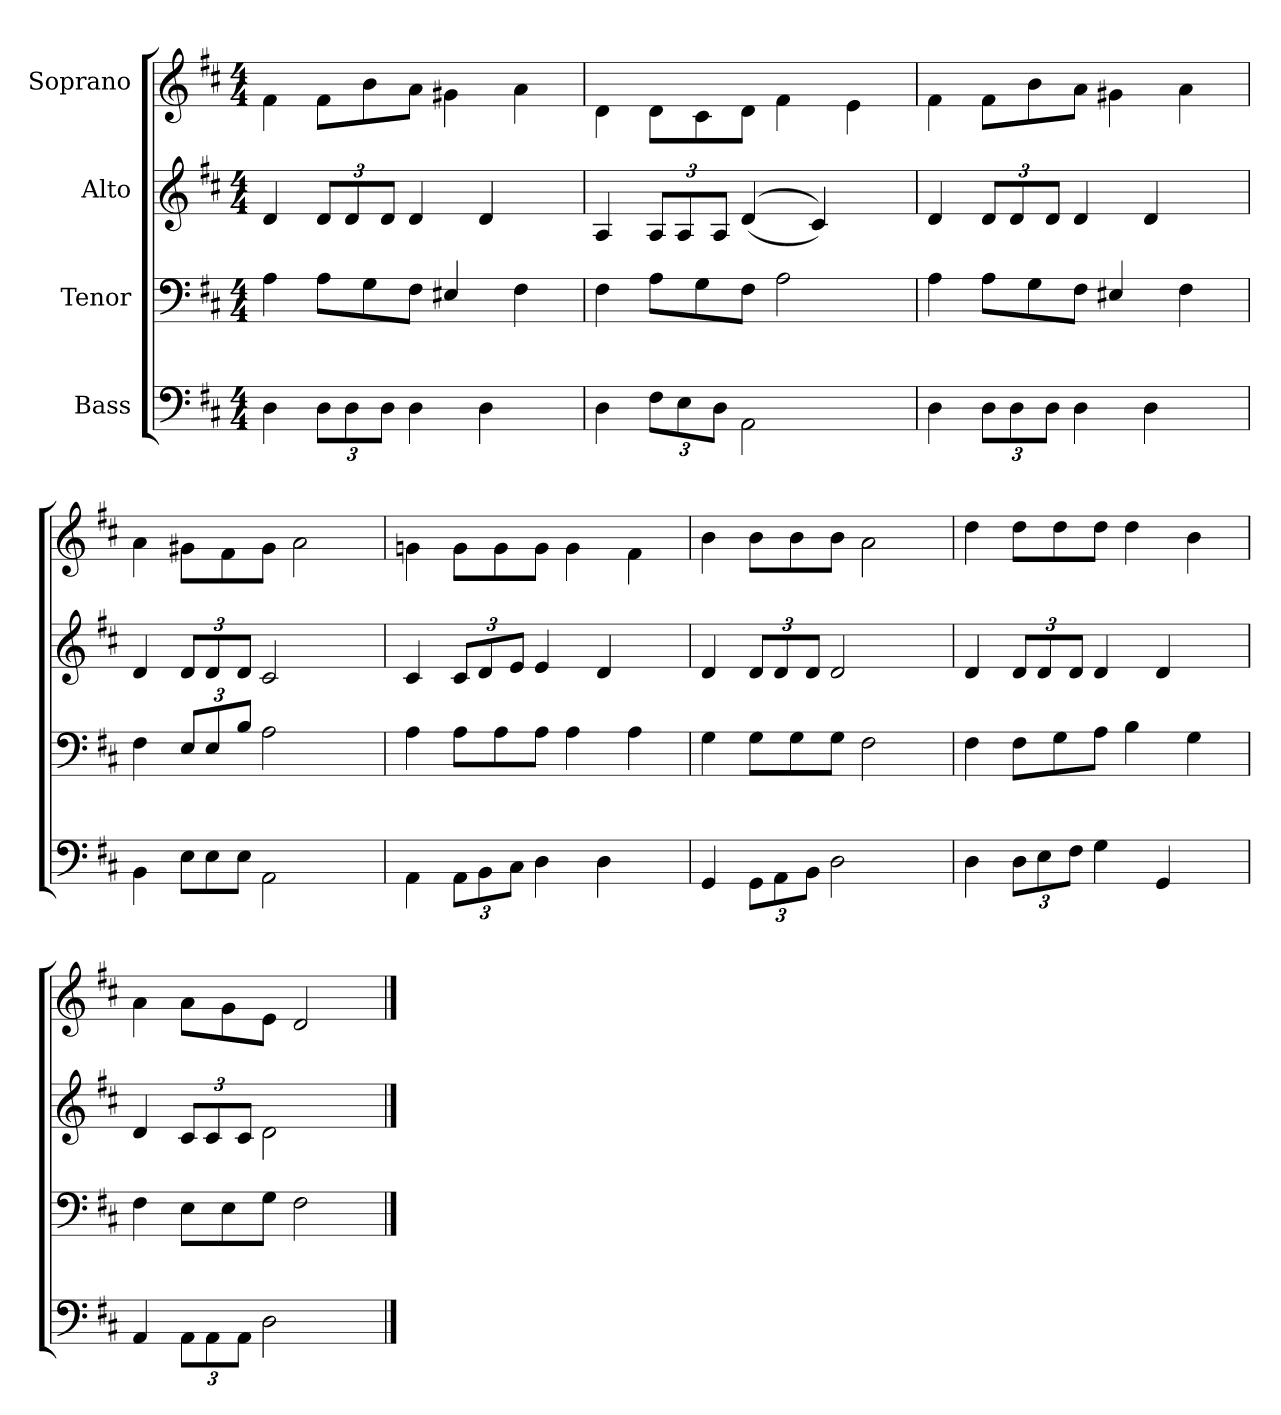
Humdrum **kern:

**kern	**kern	**kern	**kern
*part4	*part3	*part2	*part1
*staff4	*staff3	*staff2	*staff1
*I"Bass	*I"Tenor	*I"Alto	*I"Soprano
*clefF4	*clefF4	*clefG2	*clefG2
*k[f#c#]	*k[f#c#]	*k[f#c#]	*k[f#c#]
*D:	*D:	*D:	*D:
*M4/4	*M4/4	*M4/4	*M4/4
=	=	=	=
4D\	4A\	4d/	4f#\
*Xbrackettup	*	*Xbrackettup	*
12D\L	8A\L	12d/L	8f#\L
12D\	.	12d/	.
.	8G\	.	8b\
12D\J	.	12d/J	.
4D\	8F#\J	4d/	8a\J
.	4E#X/	.	4g#X\
4D\	.	4d/	.
.	4F#\	.	4a\
8ryy	.	8ryy	.
=	=	=	=
4D\	4F#\	4A/	4d\
12F#\L	8A\L	12A/L	8d\L
12E\	.	12A/	.
.	8G\	.	8c#\
12D\J	.	12A/J	.
2AA\	8F#\J	(>(<4d/	8d\J
.	2A\	.	4f#\
.	.	4c#/))	.
.	.	.	4e\
8ryy	.	8ryy	.
=	=	=	=
4D\	4A\	4d/	4f#\
12D\L	8A\L	12d/L	8f#\L
12D\	.	12d/	.
.	8G\	.	8b\
12D\J	.	12d/J	.
4D\	8F#\J	4d/	8a\J
.	4E#X/	.	4g#X\
4D\	.	4d/	.
.	4F#\	.	4a\
8ryy	.	8ryy	.
=	=	=	=
4BB\	4F#\	4d/	4a\
*Xtuplet	*Xbrackettup	*	*
12E\L	12E/L	12d/L	8g#X\L
12E\	12E/	12d/	.
.	.	.	8f#\
12E\J	12B/J	12d/J	.
2AA\	2A\	2c#/	8g#\J
.	.	.	2a\
8ryy	8ryy	8ryy	.
=	=	=	=
4AA\	4A\	4c#/	4gn\
*tuplet	*	*	*
12AA\L	8A\L	12c#/L	8g\L
12BB\	.	12d/	.
.	8A\	.	8g\
12C#\J	.	12e/J	.
4D\	8A\J	4e/	8g\J
.	4A\	.	4g\
4D\	.	4d/	.
.	4A\	.	4f#\
8ryy	.	8ryy	.
=	=	=	=
4GG/	4G\	4d/	4b\
12GG\L	8G\L	12d/L	8b\L
12AA\	.	12d/	.
.	8G\	.	8b\
12BB\J	.	12d/J	.
2D\	8G\J	2d/	8b\J
.	2F#\	.	2a\
8ryy	.	8ryy	.
=	=	=	=
4D\	4F#\	4d/	4dd\
12D\L	8F#\L	12d/L	8dd\L
12E\	.	12d/	.
.	8G\	.	8dd\
12F#\J	.	12d/J	.
4G\	8A\J	4d/	8dd\J
.	4B\	.	4dd\
4GG/	.	4d/	.
.	4G\	.	4b\
8ryy	.	8ryy	.
=	=	=	=
4AA/	4F#\	4d/	4a\
12AA\L	8E\L	12c#/L	8a\L
12AA\	.	12c#/	.
.	8E\	.	8g\
12AA\J	.	12c#/J	.
2D\	8G\J	2d\	8e\J
.	2F#\	.	2d/
8ryy	.	8ryy	.
==	==	==	==
*-	*-	*-	*-
